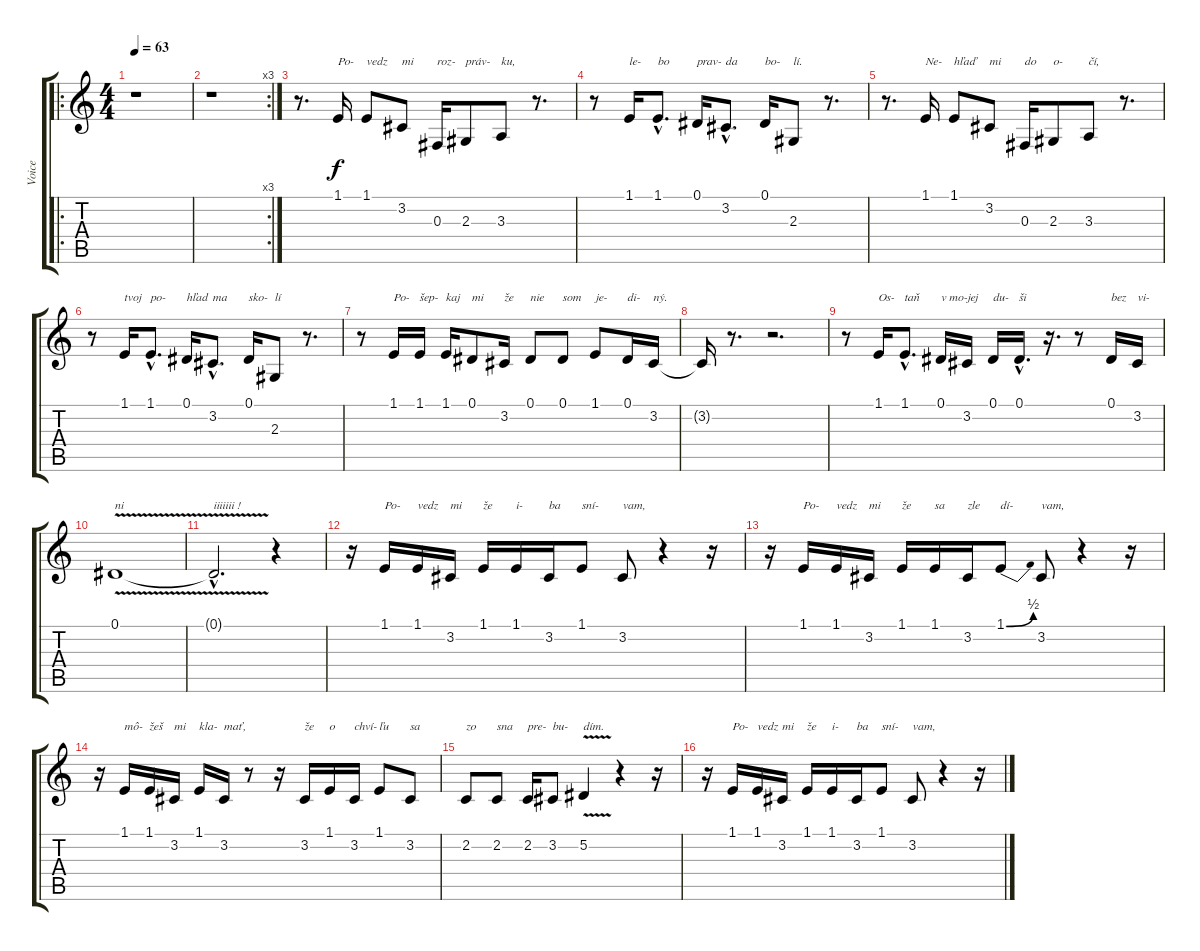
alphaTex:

\track ("Voice" "Voice") {instrument lead6voice}
\staff {score tabs}
\tuning (Eb4 Bb3 Gb3 Db3 Ab2 Eb2) {hide}
\ro
\ts (4 4)
\tempo 63
\clef g2
\ks c
r.1{dy f instrument lead6voice} |
\rc 3
r.1 |
r.8{d} 1.1.16{txt "Po-"} 1.1.8{txt "vedz"} 3.2.8{txt "mi"} 0.3.16{txt "roz-"} 2.3.8{txt "práv-"} 3.3.8{txt "ku,"} r.8{d} |
r.8 1.1.16{txt "le-"} 1.1{hac}.8{d txt "bo"} 0.1.16{txt "prav-"} 3.2{hac}.8{d txt "da"} 0.1.16{txt "bo-"} 2.3.8{txt "lí."} r.8{d} |
r.8{d} 1.1.16{txt "Ne-"} 1.1.8{txt "hľaď"} 3.2.8{txt "mi"} 0.3.16{txt "do"} 2.3.8{txt "o-"} 3.3.8{txt "čí,"} r.8{d} |
r.8 1.1.16{txt "tvoj"} 1.1{hac}.8{d txt "po-"} 0.1.16{txt "hľad"} 3.2{hac}.8{d txt "ma"} 0.1.16{txt "sko-"} 2.3.8{txt "lí"} r.8{d} |
r.8 1.1.16{txt "Po-"} 1.1.16{txt "šep-"} 1.1.16{txt "kaj"} 0.1.8{txt "mi"} 3.2.16{txt "že"} 0.1.8{txt "nie"} 0.1.8{txt "som"} 1.1.8{txt "je-"} 0.1.16{txt "di-"} 3.2.16{txt "ný."} |
3.2{t}.16 r.8{d} r.2{d} |
r.8 1.1.16{txt "Os-"} 1.1{hac}.8{d txt "taň"} 0.1.16{txt "v mo-"} 3.2.16{txt "jej"} 0.1.16{txt "du-"} 0.1{hac}.16{d txt "ši"} r.16{d} r.8 0.1.16{txt "bez"} 3.2.16{txt "vi-"} |
0.1{v}.1{txt "ni"} |
0.1{hac t}.2{d txt "iiiiiii !"} r.4 |
r.16 1.1.16{txt "Po-"} 1.1.16{txt "vedz"} 3.2.16{txt "mi"} 1.1.16{txt "že"} 1.1.16{txt "i-"} 3.2.16{txt "ba"} 1.1.8{txt "sní-"} 3.2.8{txt "vam,"} r.4 r.16 |
r.16 1.1.16{txt "Po-"} 1.1.16{txt "vedz"} 3.2.16{txt "mi"} 1.1.16{txt "že"} 1.1.16{txt "sa"} 3.2.16{txt "zle"} 1.1{be (bend 0 0 60 2)}.8{txt "dí-"} 3.2.8{txt "vam,"} r.4 r.16 |
r.16 1.1.16{txt "mô-"} 1.1.16{txt "žeš"} 3.2.16{txt "mi"} 1.1.16{txt "kla-"} 3.2.16{txt "mať,"} r.8 r.16 3.2.16{txt "že"} 1.1.16{txt "o"} 3.2.16{txt "chví-"} 1.1.8{txt "ľu"} 3.2.8{txt "sa"} |
2.2.8{txt "zo"} 2.2.8{txt "sna"} 2.2.16{txt "pre-"} 3.2.8{txt "bu-"} 5.2{v}.4{txt "dím."} r.4 r.16 |
r.16 1.1.16{txt "Po-"} 1.1.16{txt "vedz"} 3.2.16{txt "mi"} 1.1.16{txt "že"} 1.1.16{txt "i-"} 3.2.16{txt "ba"} 1.1.8{txt "sní-"} 3.2.8{txt "vam,"} r.4 r.16
